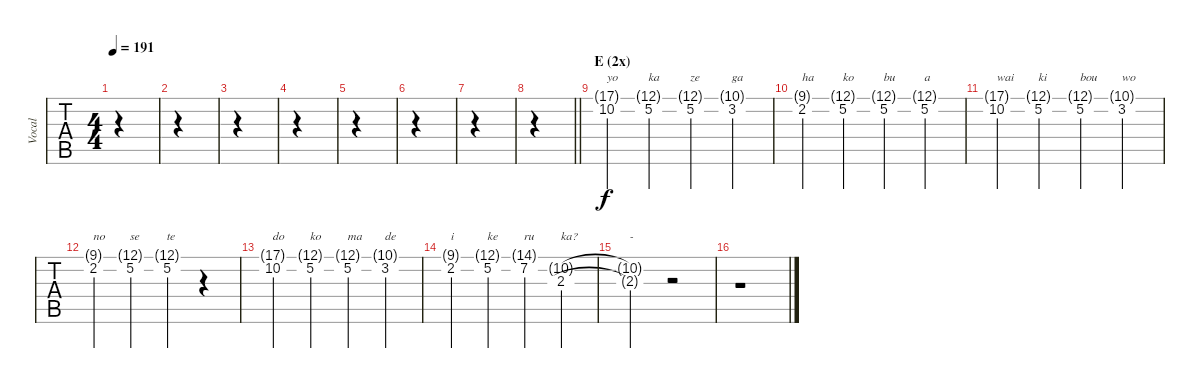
\track ("Vocal" "Vocal") {instrument clarinet}
\staff {tabs}
\tuning (Eb4 Bb3 Gb3 Db3 Ab2 Eb2) {hide}
\ts (4 4)
\tempo 191
\clef g2
\ks c
|
|
|
|
|
|
|
\barLineRight lightlight
|
\section ("" "E (2x)")
(17.1{g} 10.2).4{txt "yo"} (12.1{g} 5.2).4{txt "ka"} (12.1{g} 5.2).4{txt "ze"} (10.1{g} 3.2).4{txt "ga"} |
(9.1{g} 2.2).4{txt "ha"} (12.1{g} 5.2).4{txt "ko"} (12.1{g} 5.2).4{txt "bu"} (12.1{g} 5.2).4{txt "a"} |
(17.1{g} 10.2).4{txt "wai"} (12.1{g} 5.2).4{txt "ki"} (12.1{g} 5.2).4{txt "bou"} (10.1{g} 3.2).4{txt "wo"} |
(9.1{g} 2.2).4{txt "no"} (12.1{g} 5.2).4{txt "se"} (12.1{g} 5.2).4{txt "te"} r.4 |
(17.1{g} 10.2).4{txt "do"} (12.1{g} 5.2).4{txt "ko"} (12.1{g} 5.2).4{txt "ma"} (10.1{g} 3.2).4{txt "de"} |
(9.1{g} 2.2).4{txt "i"} (12.1{g} 5.2).4{txt "ke"} (14.1{g} 7.2).4{txt "ru"} (10.2{g} 2.3).4{txt "ka?"} |
(10.2{t} 2.3{t}).2{txt "-"} r.2 |
r.1
